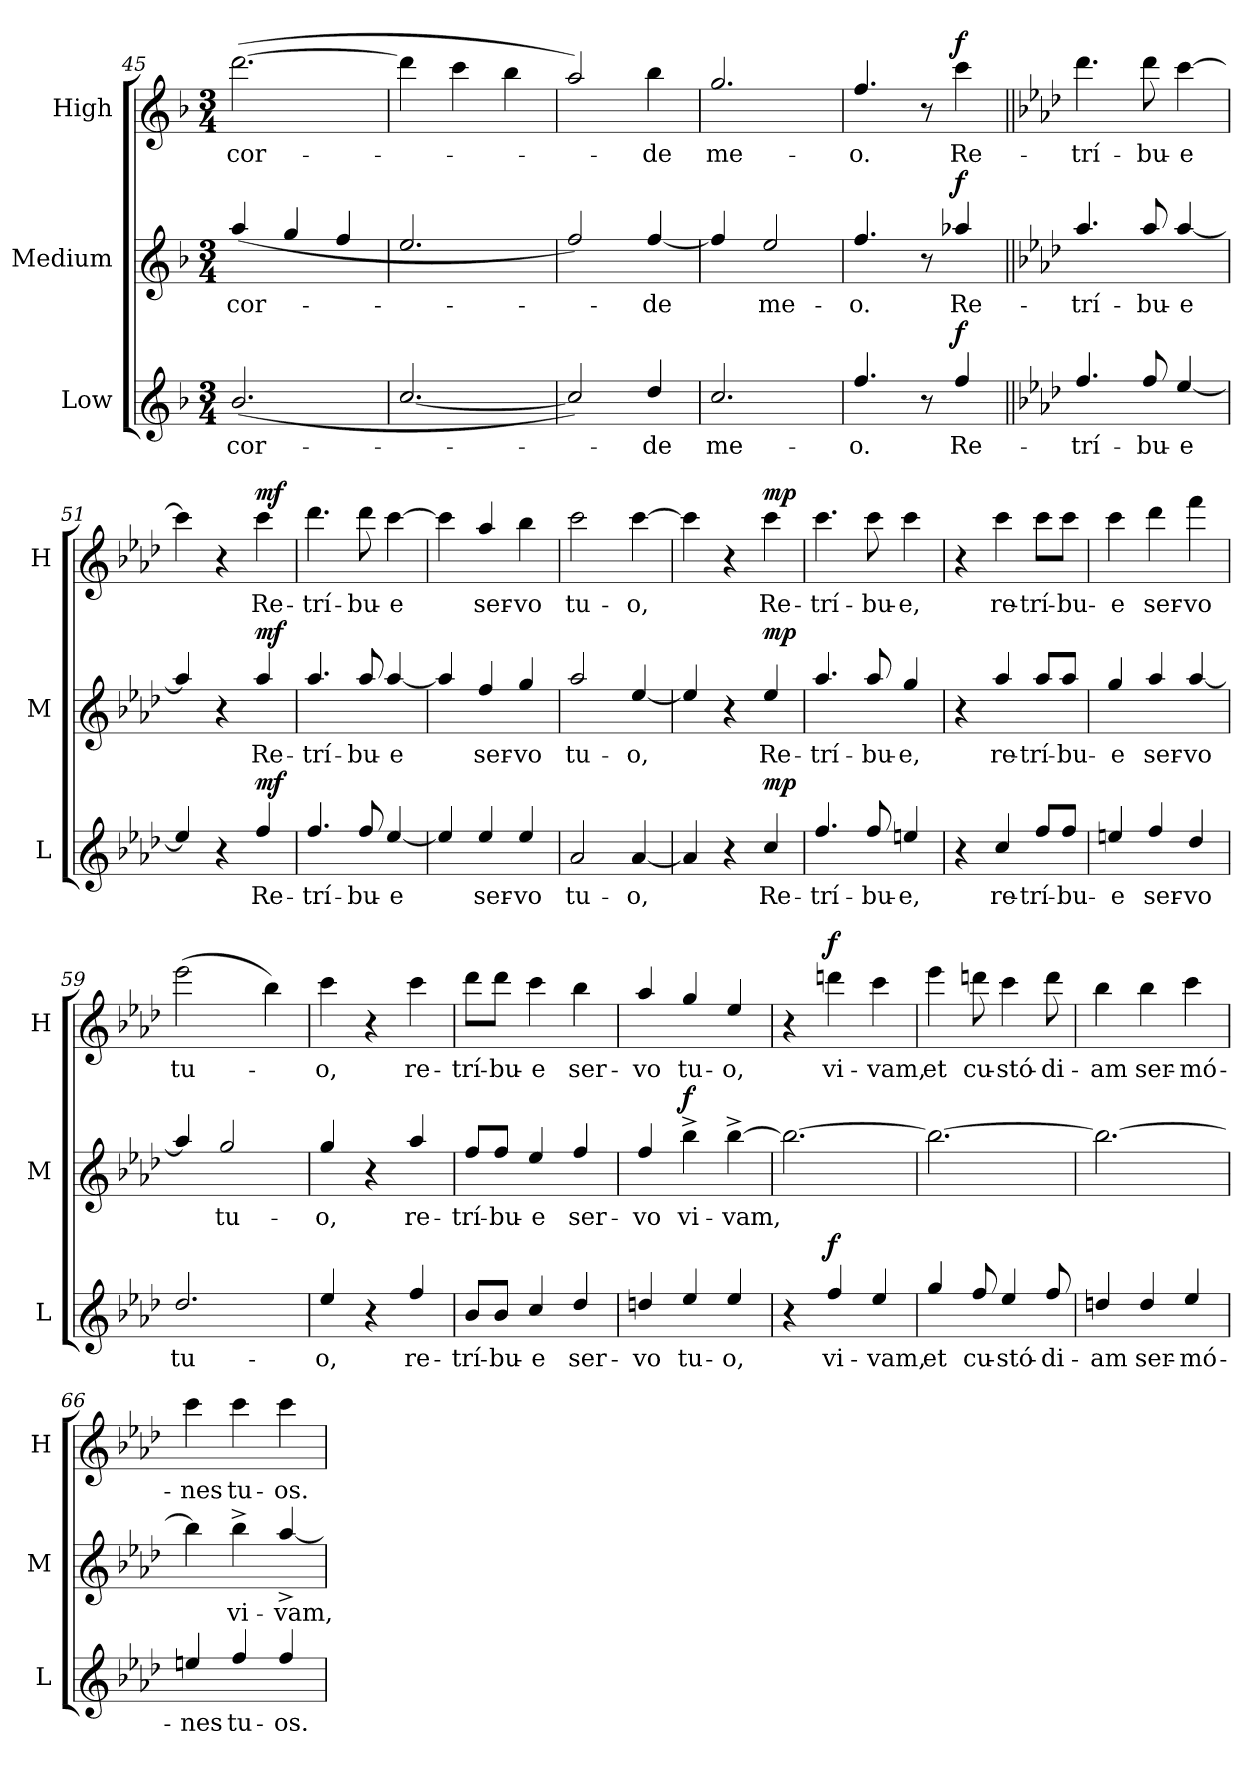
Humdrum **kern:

**kern	**text	**dynam	**kern	**text	**dynam	**kern	**text	**dynam
*part3	*part3	*part3	*part2	*part2	*part2	*part1	*part1	*part1
*staff3	*staff3	*staff3	*staff2	*staff2	*staff2	*staff1	*staff1	*staff1
*I"Low	*	*	*I"Medium	*	*	*I"High	*	*
*I'L	*	*	*I'M	*	*	*I'H	*	*
!!LO:LB:g=z
*clefG2	*	*	*clefG2	*	*	*clefG2	*	*
*ITrd7c12	*	*	*ITrd7c12	*	*	*ITrd7c12	*	*
*k[b-]	*	*	*k[b-]	*	*	*k[b-]	*	*
*F:	*	*	*F:	*	*	*F:	*	*
*M3/4	*	*	*M3/4	*	*	*M3/4	*	*
=45	=45	=45	=45	=45	=45	=45	=45	=45
!	!LO:LY:b	!	!	!LO:LY:b	!	!	!LO:LY:b	!
(<2.B-/	cor-	.	(<4a/	cor-	.	(>[2.dd\	cor-	.
.	.	.	4g/	.	.	.	.	.
.	.	.	4f/	.	.	.	.	.
=46	=46	=46	=46	=46	=46	=46	=46	=46
[2.c/	.	.	2.e/	.	.	4dd\]	.	.
.	.	.	.	.	.	4cc\	.	.
.	.	.	.	.	.	4b-\	.	.
=47	=47	=47	=47	=47	=47	=47	=47	=47
2c/])	.	.	2f/)	.	.	2a/)	.	.
!	!LO:LY:b	!	!	!LO:LY:b	!	!	!LO:LY:b	!
4d/	-de	.	[4f/	-de	.	4b-\	-de	.
=48	=48	=48	=48	=48	=48	=48	=48	=48
!	!LO:LY:b	!	!	!	!	!	!LO:LY:b	!
2.c/	me-	.	4f/]	.	.	2.g/	me-	.
!	!	!	!	!LO:LY:b	!	!	!	!
.	.	.	2e/	me-	.	.	.	.
=49	=49	=49	=49	=49	=49	=49	=49	=49
!	!LO:LY:b	!	!	!LO:LY:b	!	!	!LO:LY:b	!
4.f/	-o.	.	4.f/	-o.	.	4.f/	-o.	.
8r	.	.	8r	.	.	8r	.	.
!	!LO:LY:b	!LO:DY:a	!	!LO:LY:b	!LO:DY:a	!	!LO:LY:b	!LO:DY:a
4f/	Re-	f	4a-X/	Re-	f	4cc\	Re-	f
=50||	=50||	=50||	=50||	=50||	=50||	=50||	=50||	=50||
*k[b-e-a-d-]	*	*	*k[b-e-a-d-]	*	*	*k[b-e-a-d-]	*	*
*A-:	*	*	*A-:	*	*	*A-:	*	*
!	!LO:LY:b	!	!	!LO:LY:b	!	!	!LO:LY:b	!
4.f/	-trí-	.	4.a-/	-trí-	.	4.dd-\	-trí-	.
!	!LO:LY:b	!	!	!LO:LY:b	!	!	!LO:LY:b	!
8f/	-bu-	.	8a-/	-bu-	.	8dd-\	-bu-	.
!	!LO:LY:b	!	!	!LO:LY:b	!	!	!LO:LY:b	!
[4e-/	-e	.	[4a-/	-e	.	[4cc\	-e	.
=51	=51	=51	=51	=51	=51	=51	=51	=51
4e-/]	.	.	4a-/]	.	.	4cc\]	.	.
4r	.	.	4r	.	.	4r	.	.
!	!LO:LY:b	!LO:DY:a	!	!LO:LY:b	!LO:DY:a	!	!LO:LY:b	!LO:DY:a
4f/	Re-	mf	4a-/	Re-	mf	4cc\	Re-	mf
=52	=52	=52	=52	=52	=52	=52	=52	=52
!	!LO:LY:b	!	!	!LO:LY:b	!	!	!LO:LY:b	!
4.f/	-trí-	.	4.a-/	-trí-	.	4.dd-\	-trí-	.
!	!LO:LY:b	!	!	!LO:LY:b	!	!	!LO:LY:b	!
8f/	-bu-	.	8a-/	-bu-	.	8dd-\	-bu-	.
!	!LO:LY:b	!	!	!LO:LY:b	!	!	!LO:LY:b	!
[4e-/	-e	.	[4a-/	-e	.	[4cc\	-e	.
!!LO:PB:g=z
=53	=53	=53	=53	=53	=53	=53	=53	=53
4e-/]	.	.	4a-/]	.	.	4cc\]	.	.
!	!LO:LY:b	!	!	!LO:LY:b	!	!	!LO:LY:b	!
4e-/	ser-	.	4f/	ser-	.	4a-/	ser-	.
!	!LO:LY:b	!	!	!LO:LY:b	!	!	!LO:LY:b	!
4e-/	-vo	.	4g/	-vo	.	4b-\	-vo	.
=54	=54	=54	=54	=54	=54	=54	=54	=54
!	!LO:LY:b	!	!	!LO:LY:b	!	!	!LO:LY:b	!
2A-/	tu-	.	2a-/	tu-	.	2cc\	tu-	.
!	!LO:LY:b	!	!	!LO:LY:b	!	!	!LO:LY:b	!
[4A-/	-o,	.	[4e-/	-o,	.	[4cc\	-o,	.
=55	=55	=55	=55	=55	=55	=55	=55	=55
4A-/]	.	.	4e-/]	.	.	4cc\]	.	.
4r	.	.	4r	.	.	4r	.	.
!	!LO:LY:b	!LO:DY:a	!	!LO:LY:b	!LO:DY:a	!	!LO:LY:b	!LO:DY:a
4c/	Re-	mp	4e-/	Re-	mp	4cc\	Re-	mp
=56	=56	=56	=56	=56	=56	=56	=56	=56
!	!LO:LY:b	!	!	!LO:LY:b	!	!	!LO:LY:b	!
4.f/	-trí-	.	4.a-/	-trí-	.	4.cc\	-trí-	.
!	!LO:LY:b	!	!	!LO:LY:b	!	!	!LO:LY:b	!
8f/	-bu-	.	8a-/	-bu-	.	8cc\	-bu-	.
!	!LO:LY:b	!	!	!LO:LY:b	!	!	!LO:LY:b	!
4en/	-e,	.	4g/	-e,	.	4cc\	-e,	.
=57	=57	=57	=57	=57	=57	=57	=57	=57
4r	.	.	4r	.	.	4r	.	.
!	!LO:LY:b	!	!	!LO:LY:b	!	!	!LO:LY:b	!
4c/	re-	.	4a-/	re-	.	4cc\	re-	.
!	!LO:LY:b	!	!	!LO:LY:b	!	!	!LO:LY:b	!
8f/L	-trí-	.	8a-/L	-trí-	.	8cc\L	-trí-	.
!	!LO:LY:b	!	!	!LO:LY:b	!	!	!LO:LY:b	!
8f/J	-bu-	.	8a-/J	-bu-	.	8cc\J	-bu-	.
=58	=58	=58	=58	=58	=58	=58	=58	=58
!	!LO:LY:b	!	!	!LO:LY:b	!	!	!LO:LY:b	!
4en/	-e	.	4g/	-e	.	4cc\	-e	.
!	!LO:LY:b	!	!	!LO:LY:b	!	!	!LO:LY:b	!
4f/	ser-	.	4a-/	ser-	.	4dd-\	ser-	.
!	!LO:LY:b	!	!	!LO:LY:b	!	!	!LO:LY:b	!
4d-/	-vo	.	[4a-/	-vo	.	4ff\	-vo	.
=59	=59	=59	=59	=59	=59	=59	=59	=59
!	!LO:LY:b	!	!	!	!	!	!LO:LY:b	!
2.d-/	tu-	.	4a-/]	.	.	(>2ee-\	tu-	.
!	!	!	!	!LO:LY:b	!	!	!	!
.	.	.	2g/	tu-	.	.	.	.
.	.	.	.	.	.	4b-\)	.	.
=60	=60	=60	=60	=60	=60	=60	=60	=60
!	!LO:LY:b	!	!	!LO:LY:b	!	!	!LO:LY:b	!
4e-/	-o,	.	4g/	-o,	.	4cc\	-o,	.
4r	.	.	4r	.	.	4r	.	.
!	!LO:LY:b	!	!	!LO:LY:b	!	!	!LO:LY:b	!
4f/	re-	.	4a-/	re-	.	4cc\	re-	.
!!LO:LB:g=z
=61	=61	=61	=61	=61	=61	=61	=61	=61
!	!LO:LY:b	!	!	!LO:LY:b	!	!	!LO:LY:b	!
8B-/L	-trí-	.	8f/L	-trí-	.	8dd-\L	-trí-	.
!	!LO:LY:b	!	!	!LO:LY:b	!	!	!LO:LY:b	!
8B-/J	-bu-	.	8f/J	-bu-	.	8dd-\J	-bu-	.
!	!LO:LY:b	!	!	!LO:LY:b	!	!	!LO:LY:b	!
4c/	-e	.	4e-/	-e	.	4cc\	-e	.
!	!LO:LY:b	!	!	!LO:LY:b	!	!	!LO:LY:b	!
4d-/	ser-	.	4f/	ser-	.	4b-\	ser-	.
=62	=62	=62	=62	=62	=62	=62	=62	=62
!	!LO:LY:b	!	!	!LO:LY:b	!	!	!LO:LY:b	!
4dn/	-vo	.	4f/	-vo	.	4a-/	-vo	.
!	!LO:LY:b	!	!	!LO:LY:b	!LO:DY:a	!	!LO:LY:b	!
4e-/	tu-	.	4b-^>\	vi-	f	4g/	tu-	.
!	!LO:LY:b	!	!	!LO:LY:b	!	!	!LO:LY:b	!
4e-/	-o,	.	[4b-^>\	-vam,	.	4e-/	-o,	.
=63	=63	=63	=63	=63	=63	=63	=63	=63
4r	.	.	2.b-\_	.	.	4r	.	.
!	!LO:LY:b	!LO:DY:a	!	!	!	!	!LO:LY:b	!LO:DY:a
4f/	vi-	f	.	.	.	4ddn\	vi-	f
!	!LO:LY:b	!	!	!	!	!	!LO:LY:b	!
4e-/	-vam,	.	.	.	.	4cc\	-vam,	.
=64	=64	=64	=64	=64	=64	=64	=64	=64
!	!LO:LY:b	!	!	!	!	!	!LO:LY:b	!
4g/	et	.	2.b-\_	.	.	4ee-\	et	.
!	!LO:LY:b	!	!	!	!	!	!LO:LY:b	!
8f/	cu-	.	.	.	.	8ddn\	cu-	.
!	!LO:LY:b	!	!	!	!	!	!LO:LY:b	!
4e-/	-stó-	.	.	.	.	4cc\	-stó-	.
!	!LO:LY:b	!	!	!	!	!	!LO:LY:b	!
8f/	-di-	.	.	.	.	8dd\	-di-	.
=65	=65	=65	=65	=65	=65	=65	=65	=65
!	!LO:LY:b	!	!	!	!	!	!LO:LY:b	!
4dn/	-am	.	2.b-\_	.	.	4b-\	-am	.
!	!LO:LY:b	!	!	!	!	!	!LO:LY:b	!
4d/	ser-	.	.	.	.	4b-\	ser-	.
!	!LO:LY:b	!	!	!	!	!	!LO:LY:b	!
4e-/	-mó-	.	.	.	.	4cc\	-mó-	.
=66	=66	=66	=66	=66	=66	=66	=66	=66
!	!LO:LY:b	!	!	!	!	!	!LO:LY:b	!
4en/	-nes	.	4b-\]	.	.	4cc\	-nes	.
!	!LO:LY:b	!	!	!LO:LY:b	!	!	!LO:LY:b	!
4f/	tu-	.	4b-^>\	vi-	.	4cc\	tu-	.
!	!LO:LY:b	!	!	!LO:LY:b	!	!	!LO:LY:b	!
4f/	-os.	.	[4a-^</	-vam,	.	4cc\	-os.	.
=	=	=	=	=	=	=	=	=
*-	*-	*-	*-	*-	*-	*-	*-	*-
